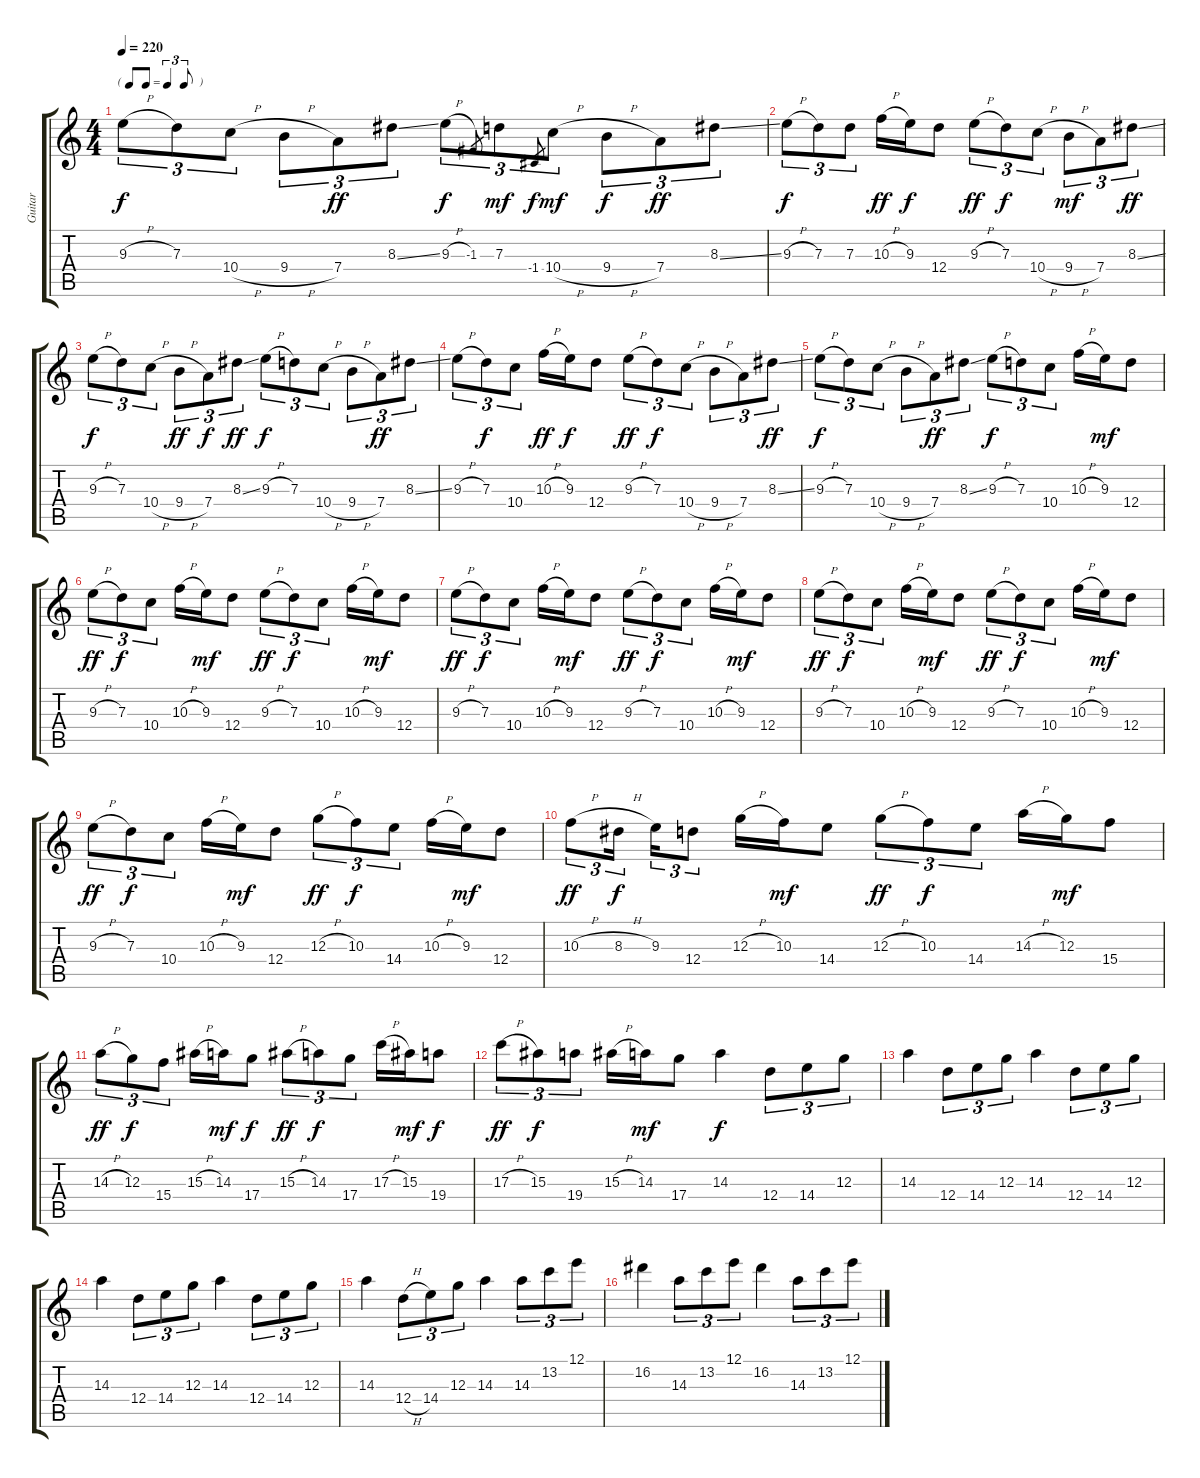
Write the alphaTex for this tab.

\track ("Guitar" "Guitar") {instrument overdrivenguitar}
\staff {score tabs}
\tuning (E4 B3 G3 D3 A2 E2) {hide}
\ts (4 4)
\tf triplet8th
\tempo 220
\clef g2
\ks c
9.3{h}.8{tu (3 2) dy f} 7.3.8{tu (3 2)} 10.4{h}.8{tu (3 2)} 9.4{h}.8{tu (3 2)} 7.4.8{tu (3 2) dy ff} 8.3{ss}.8{tu (3 2)} 9.3{h}.8{tu (3 2) dy f} -1.3.8{gr} 7.3.8{tu (3 2) dy mf} -1.4.8{gr dy f} 10.4{h}.8{tu (3 2) dy mf} 9.4{h}.8{tu (3 2) dy f} 7.4.8{tu (3 2) dy ff} 8.3{ss}.8{tu (3 2)} |
9.3{h}.8{tu (3 2) dy f} 7.3.8{tu (3 2)} 7.3.8{tu (3 2)} 10.3{h}.16{dy ff} 9.3.16{dy f} 12.4.8 9.3{h}.8{tu (3 2) dy ff} 7.3.8{tu (3 2) dy f} 10.4{h}.8{tu (3 2)} 9.4{h}.8{tu (3 2) dy mf} 7.4.8{tu (3 2)} 8.3{ss}.8{tu (3 2) dy ff} |
9.3{h}.8{tu (3 2) dy f} 7.3.8{tu (3 2)} 10.4{h}.8{tu (3 2)} 9.4{h}.8{tu (3 2) dy ff} 7.4.8{tu (3 2) dy f} 8.3{ss}.8{tu (3 2) dy ff} 9.3{h}.8{tu (3 2) dy f} 7.3.8{tu (3 2)} 10.4{h}.8{tu (3 2)} 9.4{h}.8{tu (3 2)} 7.4.8{tu (3 2) dy ff} 8.3{ss}.8{tu (3 2)} |
9.3{h}.8{tu (3 2)} 7.3.8{tu (3 2) dy f} 10.4.8{tu (3 2)} 10.3{h}.16{dy ff} 9.3.16{dy f} 12.4.8 9.3{h}.8{tu (3 2) dy ff} 7.3.8{tu (3 2) dy f} 10.4{h}.8{tu (3 2)} 9.4{h}.8{tu (3 2)} 7.4.8{tu (3 2)} 8.3{ss}.8{tu (3 2) dy ff} |
9.3{h}.8{tu (3 2) dy f} 7.3.8{tu (3 2)} 10.4{h}.8{tu (3 2)} 9.4{h}.8{tu (3 2)} 7.4.8{tu (3 2) dy ff} 8.3{ss}.8{tu (3 2)} 9.3{h}.8{tu (3 2) dy f} 7.3.8{tu (3 2)} 10.4.8{tu (3 2)} 10.3{h}.16 9.3.16{dy mf} 12.4.8 |
9.3{h}.8{tu (3 2) dy ff} 7.3.8{tu (3 2) dy f} 10.4.8{tu (3 2)} 10.3{h}.16 9.3.16{dy mf} 12.4.8 9.3{h}.8{tu (3 2) dy ff} 7.3.8{tu (3 2) dy f} 10.4.8{tu (3 2)} 10.3{h}.16 9.3.16{dy mf} 12.4.8 |
9.3{h}.8{tu (3 2) dy ff} 7.3.8{tu (3 2) dy f} 10.4.8{tu (3 2)} 10.3{h}.16 9.3.16{dy mf} 12.4.8 9.3{h}.8{tu (3 2) dy ff} 7.3.8{tu (3 2) dy f} 10.4.8{tu (3 2)} 10.3{h}.16 9.3.16{dy mf} 12.4.8 |
9.3{h}.8{tu (3 2) dy ff} 7.3.8{tu (3 2) dy f} 10.4.8{tu (3 2)} 10.3{h}.16 9.3.16{dy mf} 12.4.8 9.3{h}.8{tu (3 2) dy ff} 7.3.8{tu (3 2) dy f} 10.4.8{tu (3 2)} 10.3{h}.16 9.3.16{dy mf} 12.4.8 |
9.3{h}.8{tu (3 2) dy ff} 7.3.8{tu (3 2) dy f} 10.4.8{tu (3 2)} 10.3{h}.16 9.3.16{dy mf} 12.4.8 12.3{h}.8{tu (3 2) dy ff} 10.3.8{tu (3 2) dy f} 14.4.8{tu (3 2)} 10.3{h}.16 9.3.16{dy mf} 12.4.8 |
10.3{h}.8{tu (3 2) dy ff} 8.3{h}.16{tu (3 2) dy f} 9.3.16{tu (3 2)} 12.4.8{tu (3 2)} 12.3{h}.16 10.3.16{dy mf} 14.4.8 12.3{h}.8{tu (3 2) dy ff} 10.3.8{tu (3 2) dy f} 14.4.8{tu (3 2)} 14.3{h}.16 12.3.16{dy mf} 15.4.8 |
14.3{h}.8{tu (3 2) dy ff} 12.3.8{tu (3 2) dy f} 15.4.8{tu (3 2)} 15.3{h}.16 14.3.16{dy mf} 17.4.8{dy f} 15.3{h}.8{tu (3 2) dy ff} 14.3.8{tu (3 2) dy f} 17.4.8{tu (3 2)} 17.3{h}.16 15.3.16{dy mf} 19.4.8{dy f} |
17.3{h}.8{tu (3 2) dy ff} 15.3.8{tu (3 2) dy f} 19.4.8{tu (3 2)} 15.3{h}.16 14.3.16{dy mf} 17.4.8 14.3.4{dy f} 12.4.8{tu (3 2)} 14.4.8{tu (3 2)} 12.3.8{tu (3 2)} |
14.3.4 12.4.8{tu (3 2)} 14.4.8{tu (3 2)} 12.3.8{tu (3 2)} 14.3.4 12.4.8{tu (3 2)} 14.4.8{tu (3 2)} 12.3.8{tu (3 2)} |
14.3.4 12.4.8{tu (3 2)} 14.4.8{tu (3 2)} 12.3.8{tu (3 2)} 14.3.4 12.4.8{tu (3 2)} 14.4.8{tu (3 2)} 12.3.8{tu (3 2)} |
14.3.4 12.4{h}.8{tu (3 2)} 14.4.8{tu (3 2)} 12.3.8{tu (3 2)} 14.3.4 14.3.8{tu (3 2)} 13.2.8{tu (3 2)} 12.1.8{tu (3 2)} |
16.2.4 14.3.8{tu (3 2)} 13.2.8{tu (3 2)} 12.1.8{tu (3 2)} 16.2.4 14.3.8{tu (3 2)} 13.2.8{tu (3 2)} 12.1.8{tu (3 2)}
